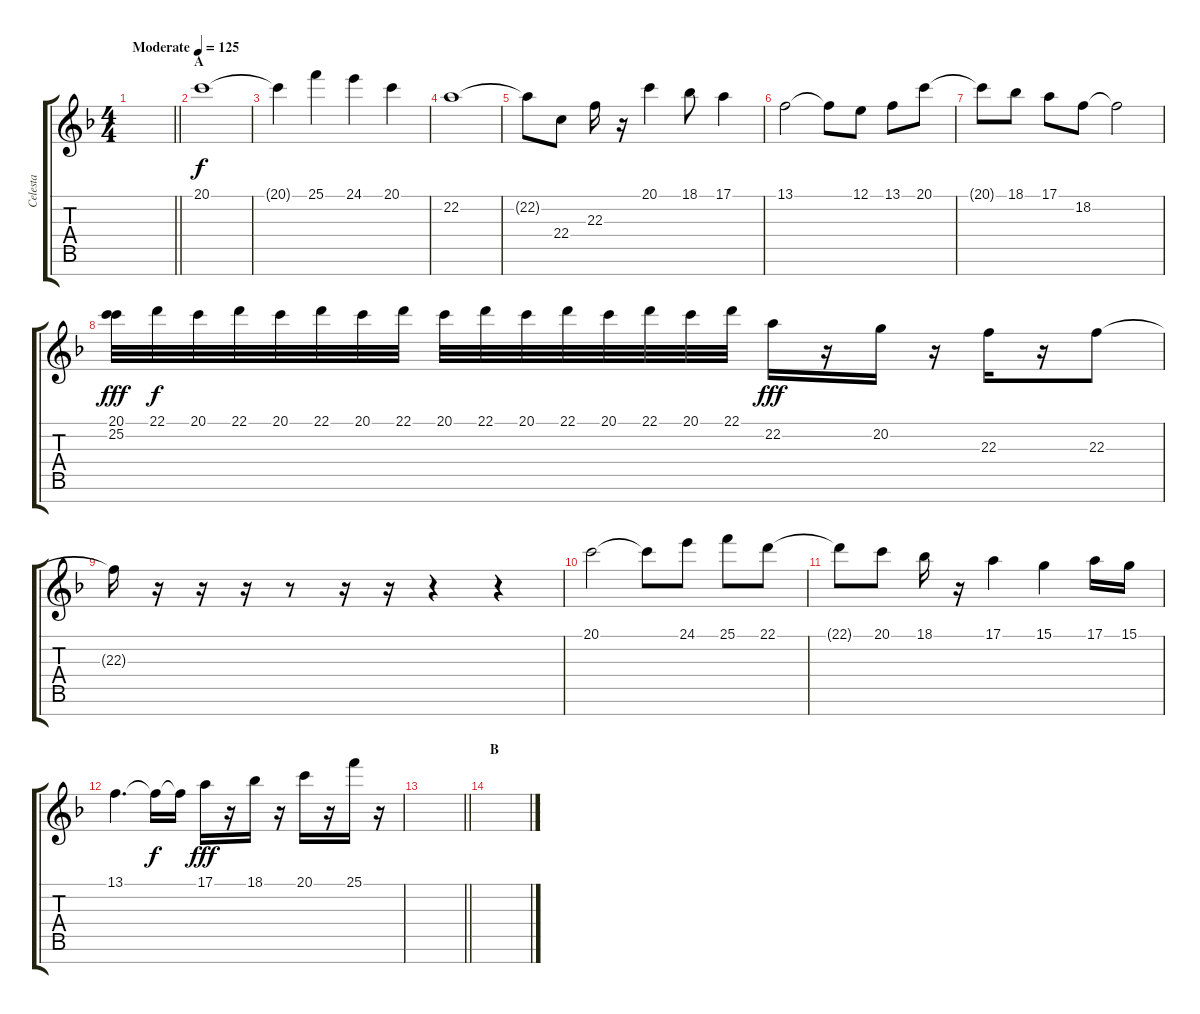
\track ("Celesta" "Celesta") {instrument vibraphone}
\staff {score tabs}
\tuning (E4 B3 G3 D3 A2 E2 B1) {hide}
\ts (4 4)
\tempo (125 "Moderate")
\clef g2
\barLineRight lightlight
\ks f
|
\section ("" "A")
20.1.1 |
20.1{t}.4 25.1.4 24.1.4 20.1.4 |
22.2.1 |
22.2{t}.8 22.4.8 22.3.16 r.16 20.1.4 18.1.8 17.1.4 |
13.1.2 13.1{t}.8 12.1.8 13.1.8 20.1.8 |
20.1{t}.8 18.1.8 17.1.8 18.2.8 18.2{t}.2{dy f} |
(20.1 25.2).32{dy fff} 22.1.32{dy f} 20.1.32 22.1.32 20.1.32 22.1.32 20.1.32 22.1.32 20.1.32 22.1.32 20.1.32 22.1.32 20.1.32 22.1.32 20.1.32 22.1.32 22.2.16{dy fff} r.16 20.2.16 r.16 22.3.16 r.16 22.3.8 |
22.3{t}.16 r.16 r.16 r.16 r.8 r.16 r.16 r.4 r.4 |
20.1.2 20.1{t}.8 24.1.8 25.1.8 22.1.8 |
22.1{t}.8 20.1.8 18.1.16 r.16 17.1.4 15.1.4 17.1.16 15.1.16 |
13.1.4{d} 13.1{t}.16{dy f} 13.1{t}.16 17.1.16{dy fff} r.16 18.1.16 r.16 20.1.16 r.16 25.1.16 r.16 |
\barLineRight lightlight
|
\section ("" "B")
